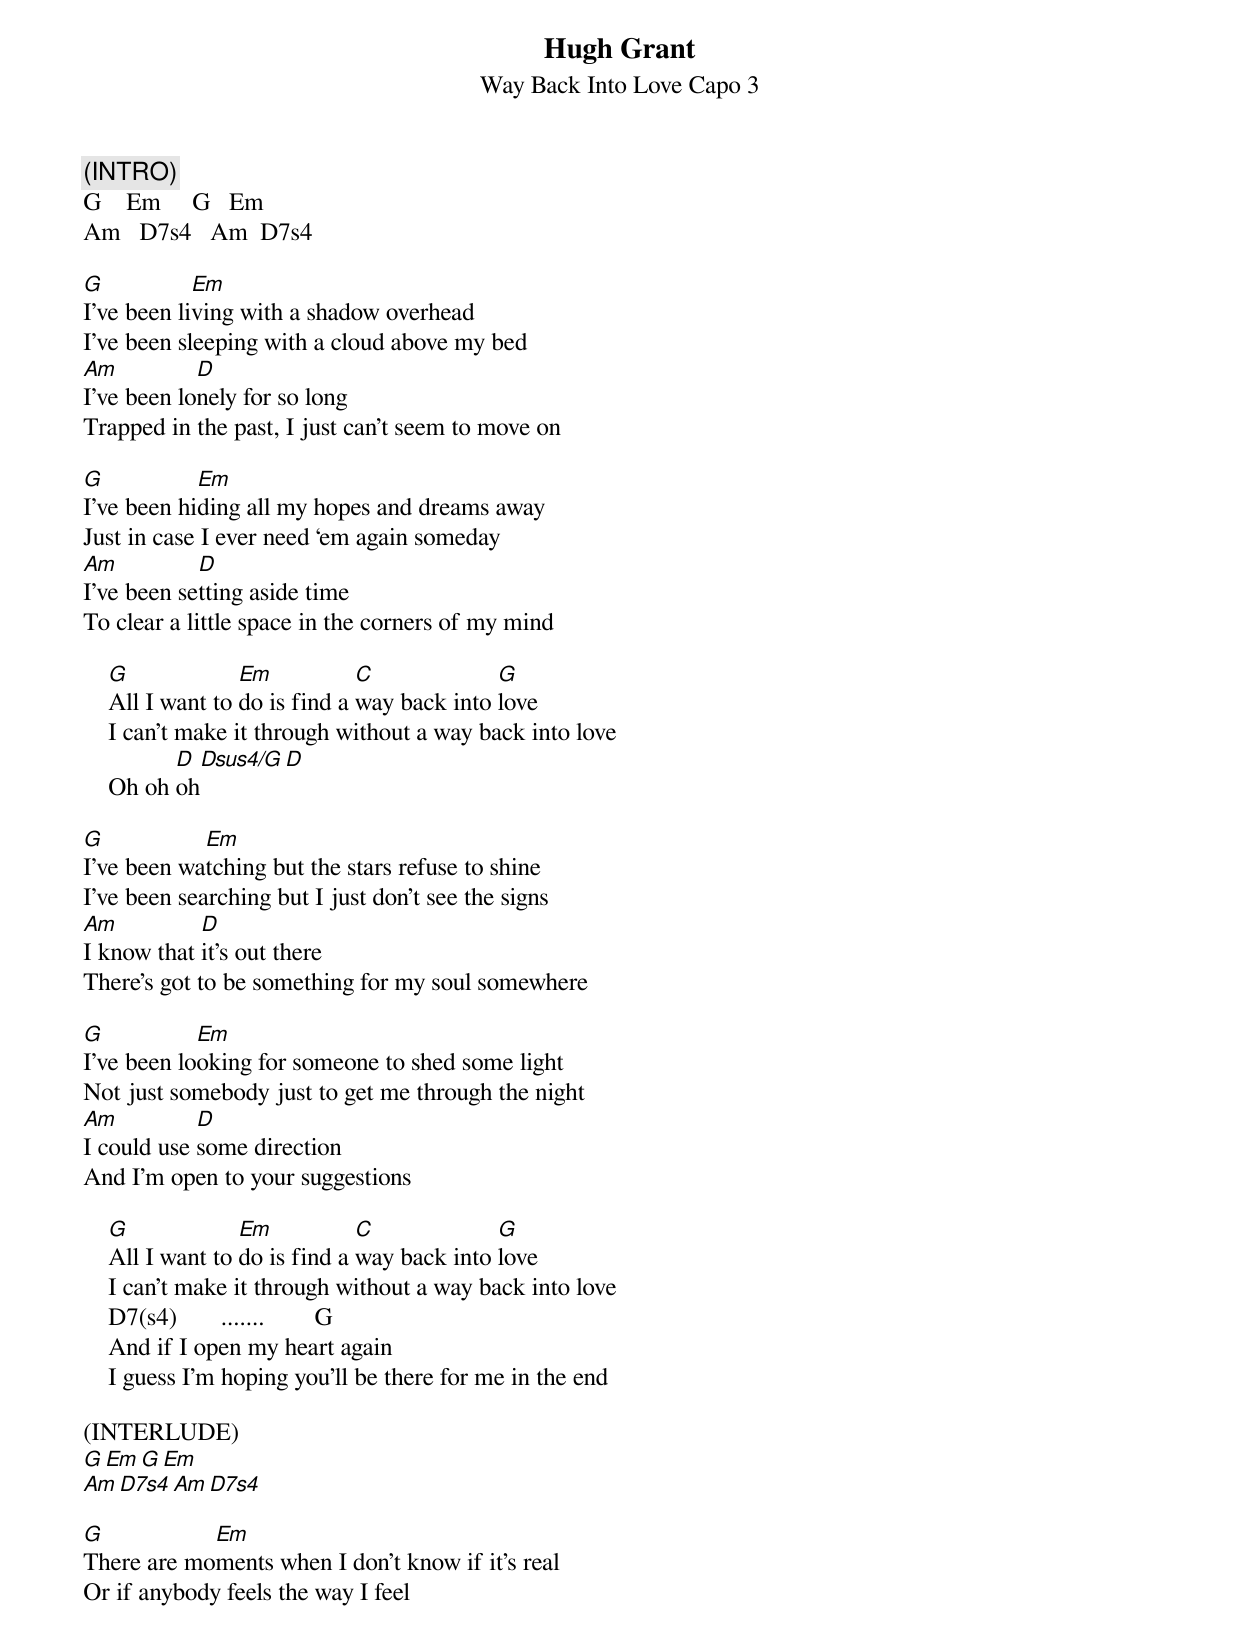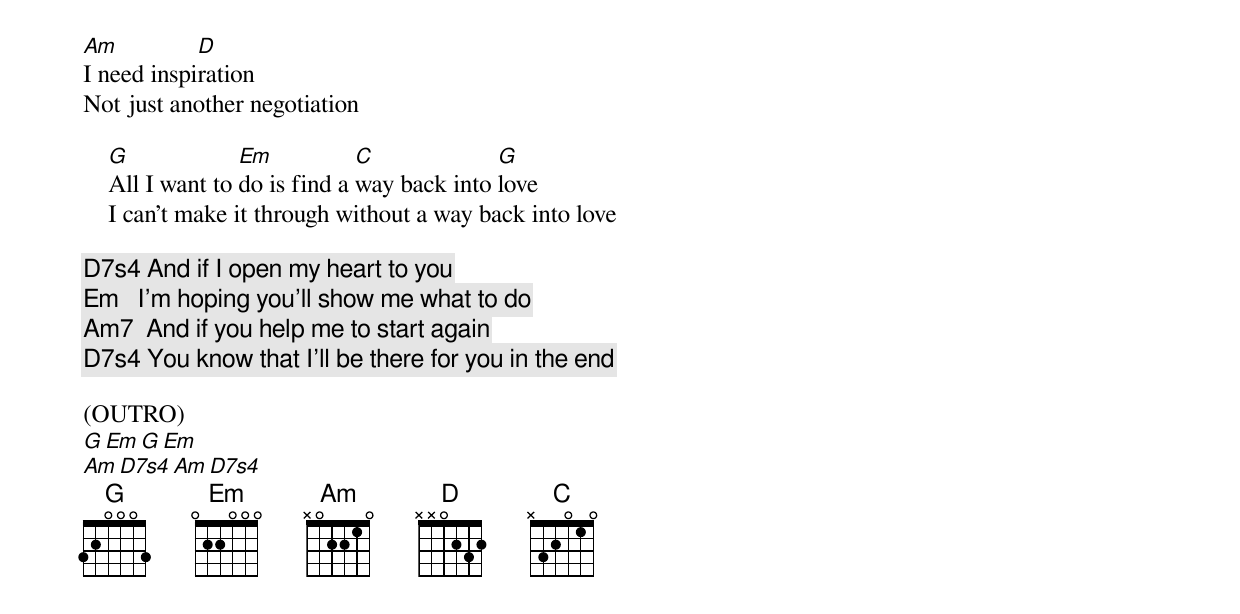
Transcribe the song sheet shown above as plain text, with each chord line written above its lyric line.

Hugh Grant
Way Back Into Love Capo 3

(INTRO)
G    Em     G   Em
Am   D7s4   Am  D7s4

G           Em
I've been living with a shadow overhead
I've been sleeping with a cloud above my bed
Am          D
I've been lonely for so long
Trapped in the past, I just can't seem to move on

G           Em
I've been hiding all my hopes and dreams away
Just in case I ever need ‘em again someday
Am          D
I've been setting aside time
To clear a little space in the corners of my mind

    G             Em           C             G
    All I want to do is find a way back into love
    I can't make it through without a way back into love
          D    Dsus4/G   D
    Oh oh oh

G           Em
I've been watching but the stars refuse to shine
I've been searching but I just don't see the signs
Am          D
I know that it's out there
There's got to be something for my soul somewhere

G           Em
I've been looking for someone to shed some light
Not just somebody just to get me through the night
Am          D
I could use some direction
And I'm open to your suggestions

    G             Em           C             G
    All I want to do is find a way back into love
    I can't make it through without a way back into love
    D7(s4)       .......        G
    And if I open my heart again
    I guess I'm hoping you'll be there for me in the end

(INTERLUDE)
    G    Em     G   Em
    Am   D7s4   Am  D7s4

G           Em
There are moments when I don't know if it's real
Or if anybody feels the way I feel
Am          D
I need inspiration
Not just another negotiation

    G             Em           C             G
    All I want to do is find a way back into love
    I can't make it through without a way back into love

[D7s4] And if I open my heart to you
[Em]   I'm hoping you'll show me what to do
[Am7]  And if you help me to start again
[D7s4] You know that I'll be there for you in the end

(OUTRO)
    G    Em     G   Em
    Am   D7s4   Am  D7s4
